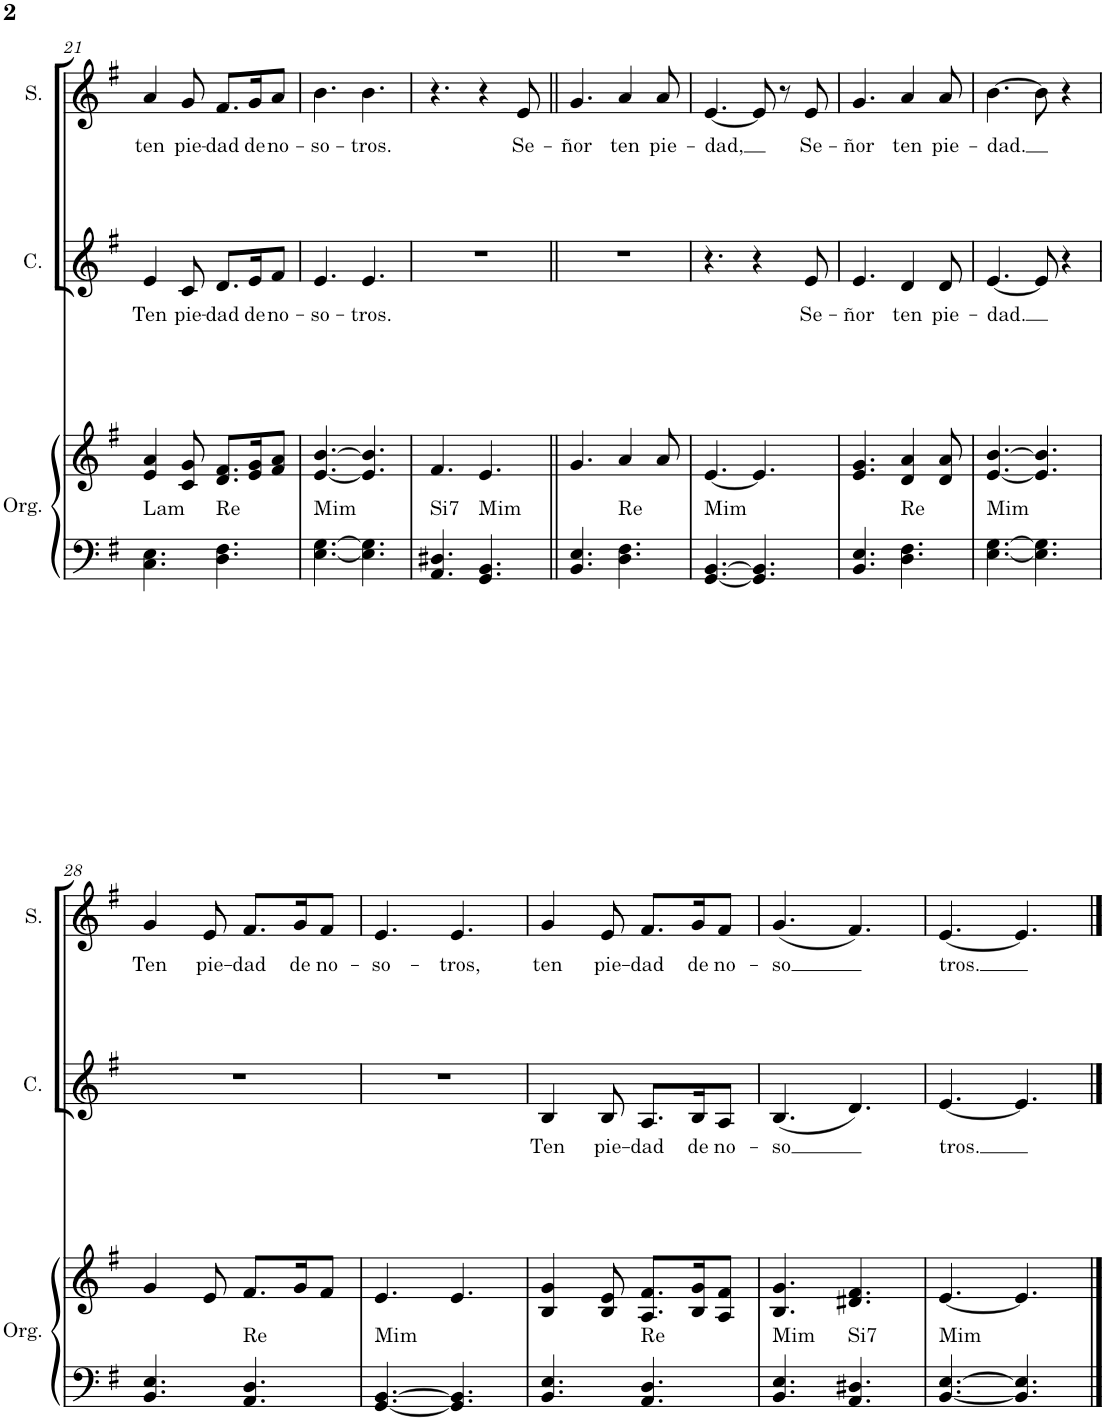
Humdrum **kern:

**kern	**kern	**harte	**kern	**text	**kern	**text
*part3	*part3	*part3	*part2	*part2	*part1	*part1
*staff4	*staff3	*	*staff2	*staff2	*staff1	*staff1
*I"Órgano	*	*	*I"Contralto	*	*I"Soprano	*
*	*	*	*I'C.	*	*I'S.	*
!!LO:PB:g=z
*clefF4	*clefG2	*	*clefG2	*	*clefG2	*
*k[f#]	*k[f#]	*	*k[f#]	*	*k[f#]	*
*M6/8	*M6/8	*	*M6/8	*	*M6/8	*
=21	=21	=21	=21	=21	=21	=21
!	!	!LO:H:kt=Lam	!	!LO:LY:b	!	!LO:LY:b
4.C\ 4.E\	4e/ 4a/	N	4e/	Ten	4a/	ten
!	!	!	!	!LO:LY:b	!	!LO:LY:b
.	8c/ 8g/	.	8c/	pie-	8g/	pie-
!	!	!LO:H:kt=Re	!	!LO:LY:b	!	!LO:LY:b
4.D\ 4.F#\	8.d/ 8.f#/L	N	8.d/L	-dad	8.f#/L	-dad
!	!	!	!	!LO:LY:b	!	!LO:LY:b
.	16e/ 16g/K	.	16e/K	de	16g/K	de
!	!	!	!	!LO:LY:b	!	!LO:LY:b
.	8f#/ 8a/J	.	8f#/J	no-	8a/J	no-
=22	=22	=22	=22	=22	=22	=22
!	!	!LO:H:kt=Mim	!	!LO:LY:b	!	!LO:LY:b
[4.E\ [4.G\	[4.e/ [4.b/	N	4.e/	-so-	4.b\	-so-
!	!	!	!	!LO:LY:b	!	!LO:LY:b
4.E\] 4.G\]	4.e/] 4.b/]	.	4.e/	-tros.	4.b\	-tros.
=23	=23	=23	=23	=23	=23	=23
!	!	!LO:H:kt=Si7	!	!	!	!
4.AA/ 4.D#X/	4.f#/	N	2.r	.	4.r	.
!	!	!LO:H:kt=Mim	!	!	!	!
4.GG/ 4.BB/	4.e/	N	.	.	4r	.
!	!	!	!	!	!	!LO:LY:b
.	.	.	.	.	8e/	Se-
=24||	=24||	=24||	=24||	=24||	=24||	=24||
!	!	!	!	!	!	!LO:LY:b
4.BB/ 4.E/	4.g/	.	2.r	.	4.g/	-ñor
!	!	!LO:H:kt=Re	!	!	!	!LO:LY:b
4.D\ 4.F#\	4a/	N	.	.	4a/	ten
!	!	!	!	!	!	!LO:LY:b
.	8a/	.	.	.	8a/	pie-
=25	=25	=25	=25	=25	=25	=25
!	!	!LO:H:kt=Mim	!	!	!	!LO:LY:b
[4.GG/ [4.BB/	[4.e/	N	4.r	.	[4.e/	-dad,
4.GG/] 4.BB/]	4.e/]	.	4r	.	8e/]	.
.	.	.	.	.	8r	.
!	!	!	!	!LO:LY:b	!	!LO:LY:b
.	.	.	8e/	Se-	8e/	Se-
=26	=26	=26	=26	=26	=26	=26
!	!	!	!	!LO:LY:b	!	!LO:LY:b
4.BB/ 4.E/	4.e/ 4.g/	.	4.e/	-ñor	4.g/	-ñor
!	!	!LO:H:kt=Re	!	!LO:LY:b	!	!LO:LY:b
4.D\ 4.F#\	4d/ 4a/	N	4d/	ten	4a/	ten
!	!	!	!	!LO:LY:b	!	!LO:LY:b
.	8d/ 8a/	.	8d/	pie-	8a/	pie-
=27	=27	=27	=27	=27	=27	=27
!	!	!LO:H:kt=Mim	!	!LO:LY:b	!	!LO:LY:b
[4.E\ [4.G\	[4.e/ [4.b/	N	[4.e/	-dad.	[4.b\	-dad.
4.E\] 4.G\]	4.e/] 4.b/]	.	8e/]	.	8b\]	.
.	.	.	4r	.	4r	.
!!LO:LB:g=z
=28	=28	=28	=28	=28	=28	=28
!	!	!	!	!	!	!LO:LY:b
4.BB/ 4.E/	4g/	.	2.r	.	4g/	Ten
!	!	!	!	!	!	!LO:LY:b
.	8e/	.	.	.	8e/	pie-
!	!	!LO:H:kt=Re	!	!	!	!LO:LY:b
4.AA/ 4.D/	8.f#/L	N	.	.	8.f#/L	-dad
!	!	!	!	!	!	!LO:LY:b
.	16g/K	.	.	.	16g/K	de
!	!	!	!	!	!	!LO:LY:b
.	8f#/J	.	.	.	8f#/J	no-
=29	=29	=29	=29	=29	=29	=29
!	!	!LO:H:kt=Mim	!	!	!	!LO:LY:b
[4.GG/ [4.BB/	4.e/	N	2.r	.	4.e/	-so-
!	!	!	!	!	!	!LO:LY:b
4.GG/] 4.BB/]	4.e/	.	.	.	4.e/	-tros,
=30	=30	=30	=30	=30	=30	=30
!	!	!	!	!LO:LY:b	!	!LO:LY:b
4.BB/ 4.E/	4B/ 4g/	.	4B/	Ten	4g/	ten
!	!	!	!	!LO:LY:b	!	!LO:LY:b
.	8B/ 8e/	.	8B/	pie-	8e/	pie-
!	!	!LO:H:kt=Re	!	!LO:LY:b	!	!LO:LY:b
4.AA/ 4.D/	8.A/ 8.f#/L	N	8.A/L	-dad	8.f#/L	-dad
!	!	!	!	!LO:LY:b	!	!LO:LY:b
.	16B/ 16g/K	.	16B/K	de	16g/K	de
!	!	!	!	!LO:LY:b	!	!LO:LY:b
.	8A/ 8f#/J	.	8A/J	no-	8f#/J	no-
=31	=31	=31	=31	=31	=31	=31
!	!	!LO:H:kt=Mim	!	!LO:LY:b	!	!LO:LY:b
4.BB/ 4.E/	4.B/ 4.g/	N	(4.B/	-so	(4.g/	-so
!	!	!LO:H:kt=Si7	!	!	!	!
4.AA/ 4.D#X/	4.d#X/ 4.f#/	N	4.d/)	.	4.f#/)	.
=32	=32	=32	=32	=32	=32	=32
!	!	!LO:H:kt=Mim	!	!LO:LY:b	!	!LO:LY:b
[4.BB/ [4.E/	[4.e/	N	[4.e/	tros.	[4.e/	tros.
4.BB/] 4.E/]	4.e/]	.	4.e/]	.	4.e/]	.
==	==	==	==	==	==	==
*-	*-	*-	*-	*-	*-	*-
